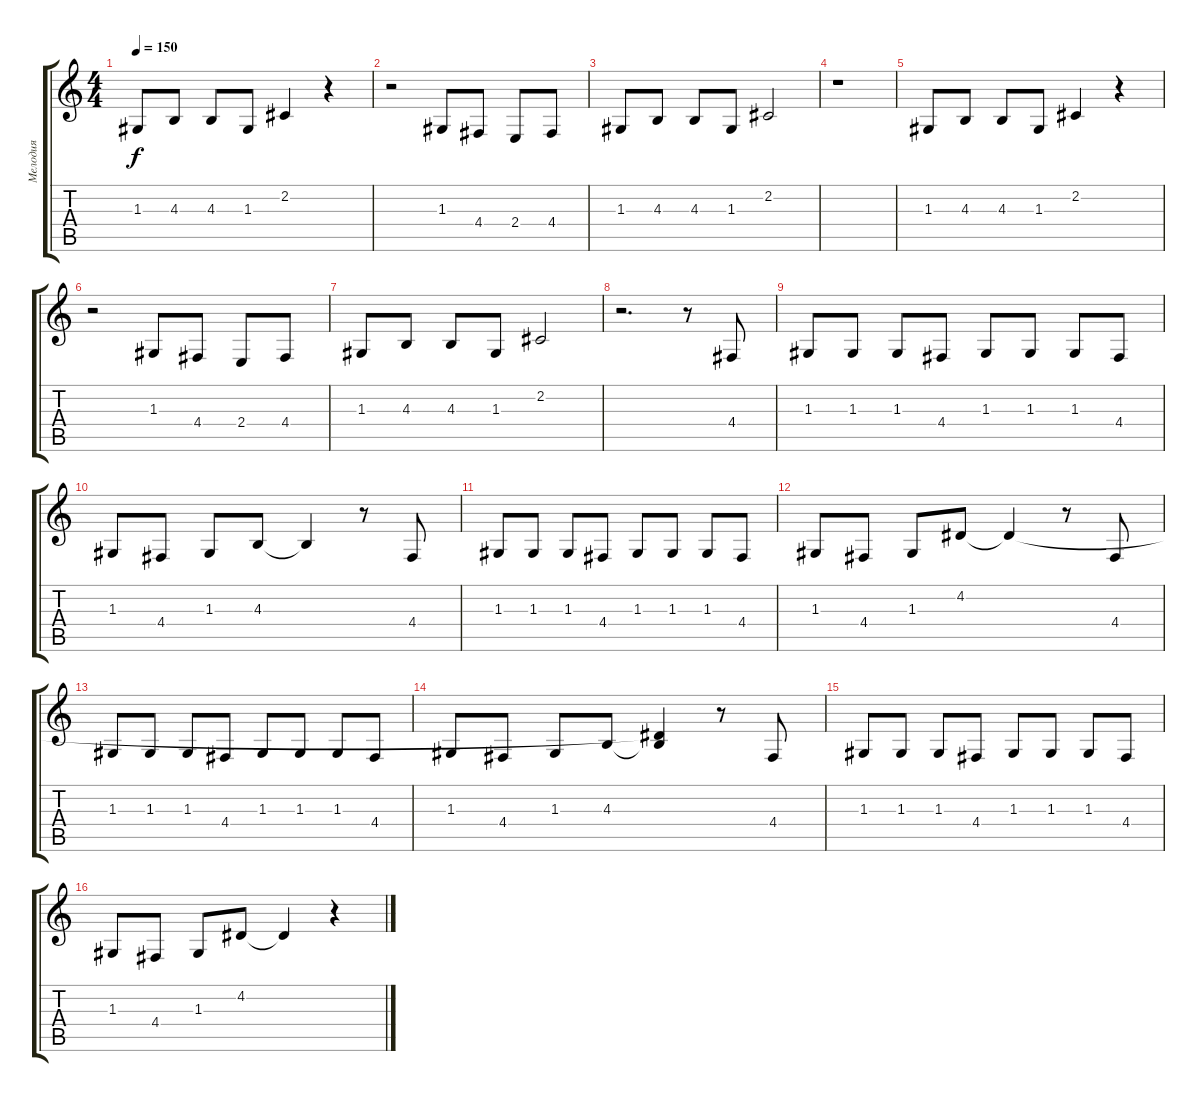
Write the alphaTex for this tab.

\track ("Мелодия" "Мелодия") {instrument choiraahs}
\staff {score tabs}
\tuning (E4 B3 G3 D3 A2 E2) {hide}
\ts (4 4)
\tempo 150
\clef g2
\ks c
1.3.8{dy f instrument choiraahs} 4.3.8 4.3.8 1.3.8 2.2.4 r.4 |
r.2 1.3.8 4.4.8 2.4.8 4.4.8 |
1.3.8 4.3.8 4.3.8 1.3.8 2.2.2 |
r.1 |
1.3.8 4.3.8 4.3.8 1.3.8 2.2.4 r.4 |
r.2 1.3.8 4.4.8 2.4.8 4.4.8 |
1.3.8 4.3.8 4.3.8 1.3.8 2.2.2 |
r.2{d} r.8 4.4.8 |
1.3.8 1.3.8 1.3.8 4.4.8 1.3.8 1.3.8 1.3.8 4.4.8 |
1.3.8 4.4.8 1.3.8 4.3.8 4.3{t}.4 r.8 4.4.8 |
1.3.8 1.3.8 1.3.8 4.4.8 1.3.8 1.3.8 1.3.8 4.4.8 |
1.3.8 4.4.8 1.3.8 4.2.8 4.2{t}.4 r.8 4.4.8 |
1.3.8 1.3.8 1.3.8 4.4.8 1.3.8 1.3.8 1.3.8 4.4.8 |
1.3.8 4.4.8 1.3.8 4.3.8 (4.2{t} 4.3{t}).4 r.8 4.4.8 |
1.3.8 1.3.8 1.3.8 4.4.8 1.3.8 1.3.8 1.3.8 4.4.8 |
1.3.8 4.4.8 1.3.8 4.2.8 4.2{t}.4 r.4
